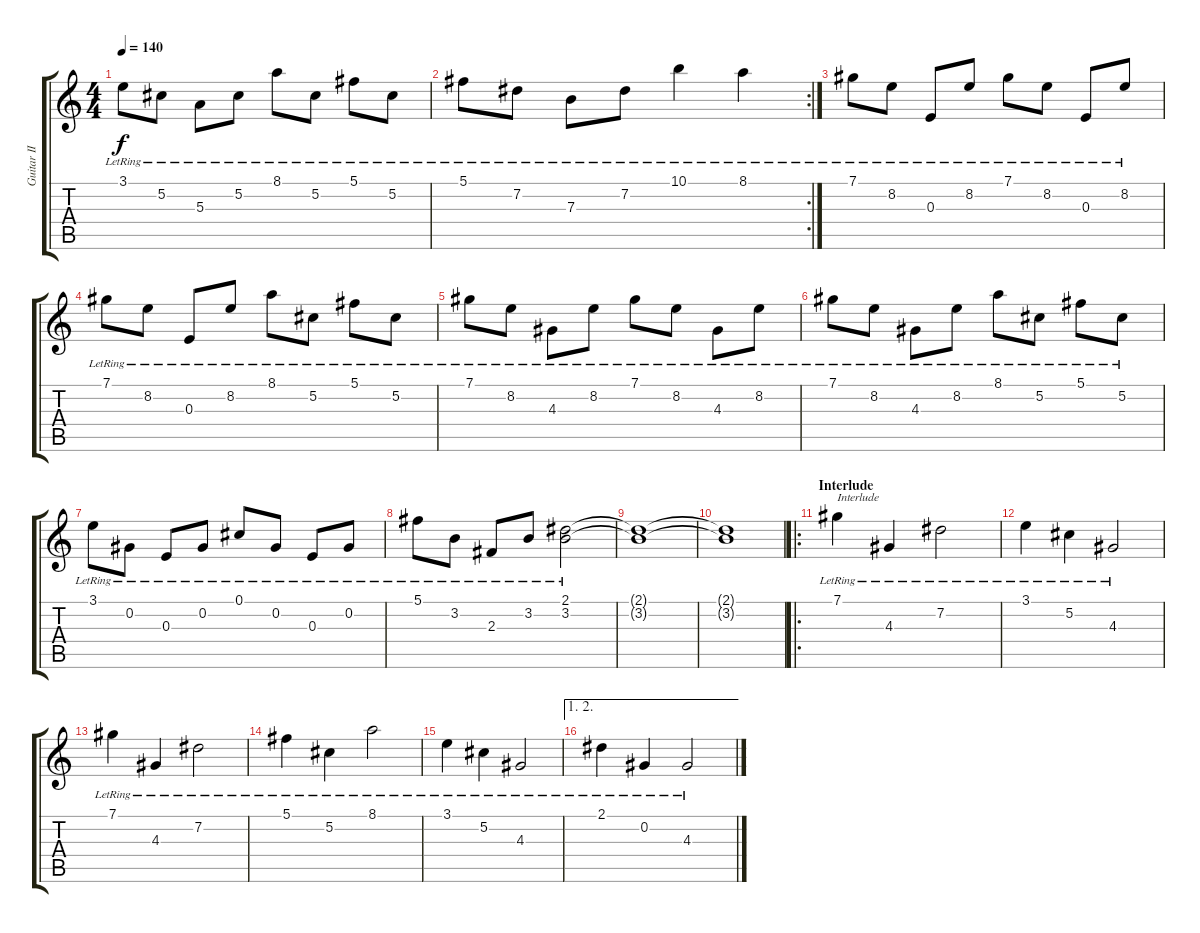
\track ("Guitar II [Henriksson]" "Guitar II ") {instrument distortionguitar}
\staff {score tabs}
\tuning (Db4 Ab3 E3 B2 Gb2 Db2) {hide}
\ts (4 4)
\tempo 140
\clef g2
\ks c
3.1{lr}.8{dy f} 5.2{lr}.8 5.3{lr}.8 5.2{lr}.8 8.1{lr}.8 5.2{lr}.8 5.1{lr}.8 5.2{lr}.8 |
\rc 2
5.1{lr}.8 7.2{lr}.8 7.3{lr}.8 7.2{lr}.8 10.1{lr}.4 8.1{lr}.4 |
7.1{lr}.8 8.2{lr}.8 0.3{lr}.8 8.2{lr}.8 7.1{lr}.8 8.2{lr}.8 0.3{lr}.8 8.2{lr}.8 |
7.1{lr}.8 8.2{lr}.8 0.3{lr}.8 8.2{lr}.8 8.1{lr}.8 5.2{lr}.8 5.1{lr}.8 5.2{lr}.8 |
7.1{lr}.8 8.2{lr}.8 4.3{lr}.8 8.2{lr}.8 7.1{lr}.8 8.2{lr}.8 4.3{lr}.8 8.2{lr}.8 |
7.1{lr}.8 8.2{lr}.8 4.3{lr}.8 8.2{lr}.8 8.1{lr}.8 5.2{lr}.8 5.1{lr}.8 5.2{lr}.8 |
3.1{lr}.8 0.2{lr}.8 0.3{lr}.8 0.2{lr}.8 0.1{lr}.8 0.2{lr}.8 0.3{lr}.8 0.2{lr}.8 |
5.1{lr}.8 3.2{lr}.8 2.3{lr}.8 3.2{lr}.8 (2.1{lr} 3.2{lr}).2 |
(2.1{t} 3.2{t}).1 |
(2.1{t} 3.2{t}).1 |
\ro
\section ("" "Interlude")
7.1{lr}.4{txt "Interlude"} 4.3{lr}.4 7.2{lr}.2 |
3.1{lr}.4 5.2{lr}.4 4.3{lr}.2 |
7.1{lr}.4 4.3{lr}.4 7.2{lr}.2 |
5.1{lr}.4 5.2{lr}.4 8.1{lr}.2 |
3.1{lr}.4 5.2{lr}.4 4.3{lr}.2 |
\ae (1 2)
2.1{lr}.4 0.2{lr}.4 4.3{lr}.2
